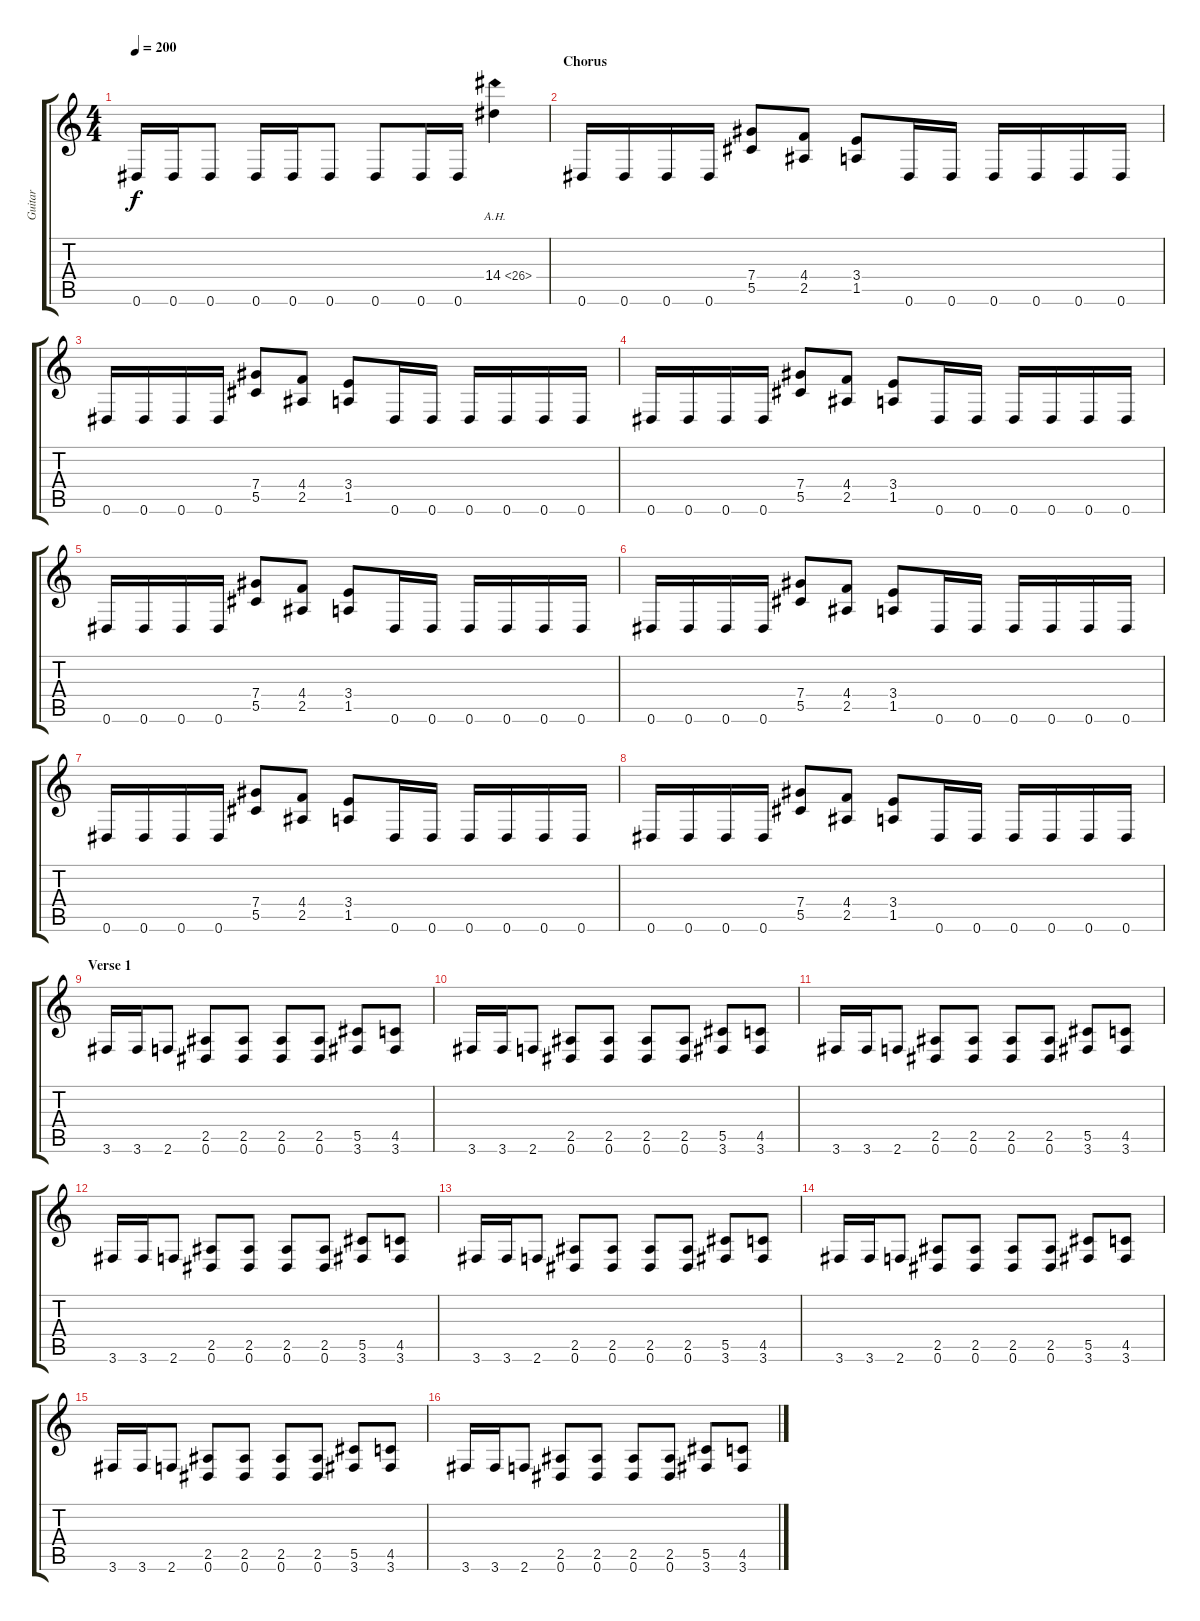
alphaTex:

\track ("Guitar" "Guitar") {instrument distortionguitar}
\staff {score tabs}
\tuning (Eb4 Bb3 Gb3 Db3 Ab2 Eb2) {hide}
\ts (4 4)
\tempo 200
\clef g2
\ks c
0.6.16{dy f} 0.6.16 0.6.8 0.6.16 0.6.16 0.6.8 0.6.8 0.6.16 0.6.16 14.4{ah 12}.4 |
\section ("" "Chorus")
0.6.16 0.6.16 0.6.16 0.6.16 (7.4 5.5).8 (4.4 2.5).8 (3.4 1.5).8 0.6.16 0.6.16 0.6.16 0.6.16 0.6.16 0.6.16 |
0.6.16 0.6.16 0.6.16 0.6.16 (7.4 5.5).8 (4.4 2.5).8 (3.4 1.5).8 0.6.16 0.6.16 0.6.16 0.6.16 0.6.16 0.6.16 |
0.6.16 0.6.16 0.6.16 0.6.16 (7.4 5.5).8 (4.4 2.5).8 (3.4 1.5).8 0.6.16 0.6.16 0.6.16 0.6.16 0.6.16 0.6.16 |
0.6.16 0.6.16 0.6.16 0.6.16 (7.4 5.5).8 (4.4 2.5).8 (3.4 1.5).8 0.6.16 0.6.16 0.6.16 0.6.16 0.6.16 0.6.16 |
0.6.16 0.6.16 0.6.16 0.6.16 (7.4 5.5).8 (4.4 2.5).8 (3.4 1.5).8 0.6.16 0.6.16 0.6.16 0.6.16 0.6.16 0.6.16 |
0.6.16 0.6.16 0.6.16 0.6.16 (7.4 5.5).8 (4.4 2.5).8 (3.4 1.5).8 0.6.16 0.6.16 0.6.16 0.6.16 0.6.16 0.6.16 |
0.6.16 0.6.16 0.6.16 0.6.16 (7.4 5.5).8 (4.4 2.5).8 (3.4 1.5).8 0.6.16 0.6.16 0.6.16 0.6.16 0.6.16 0.6.16 |
\section ("" "Verse 1")
3.6.16 3.6.16 2.6.8 (2.5 0.6).8 (2.5 0.6).8 (2.5 0.6).8 (2.5 0.6).8 (5.5 3.6).8 (4.5 3.6).8 |
3.6.16 3.6.16 2.6.8 (2.5 0.6).8 (2.5 0.6).8 (2.5 0.6).8 (2.5 0.6).8 (5.5 3.6).8 (4.5 3.6).8 |
3.6.16 3.6.16 2.6.8 (2.5 0.6).8 (2.5 0.6).8 (2.5 0.6).8 (2.5 0.6).8 (5.5 3.6).8 (4.5 3.6).8 |
3.6.16 3.6.16 2.6.8 (2.5 0.6).8 (2.5 0.6).8 (2.5 0.6).8 (2.5 0.6).8 (5.5 3.6).8 (4.5 3.6).8 |
3.6.16 3.6.16 2.6.8 (2.5 0.6).8 (2.5 0.6).8 (2.5 0.6).8 (2.5 0.6).8 (5.5 3.6).8 (4.5 3.6).8 |
3.6.16 3.6.16 2.6.8 (2.5 0.6).8 (2.5 0.6).8 (2.5 0.6).8 (2.5 0.6).8 (5.5 3.6).8 (4.5 3.6).8 |
3.6.16 3.6.16 2.6.8 (2.5 0.6).8 (2.5 0.6).8 (2.5 0.6).8 (2.5 0.6).8 (5.5 3.6).8 (4.5 3.6).8 |
3.6.16 3.6.16 2.6.8 (2.5 0.6).8 (2.5 0.6).8 (2.5 0.6).8 (2.5 0.6).8 (5.5 3.6).8 (4.5 3.6).8
